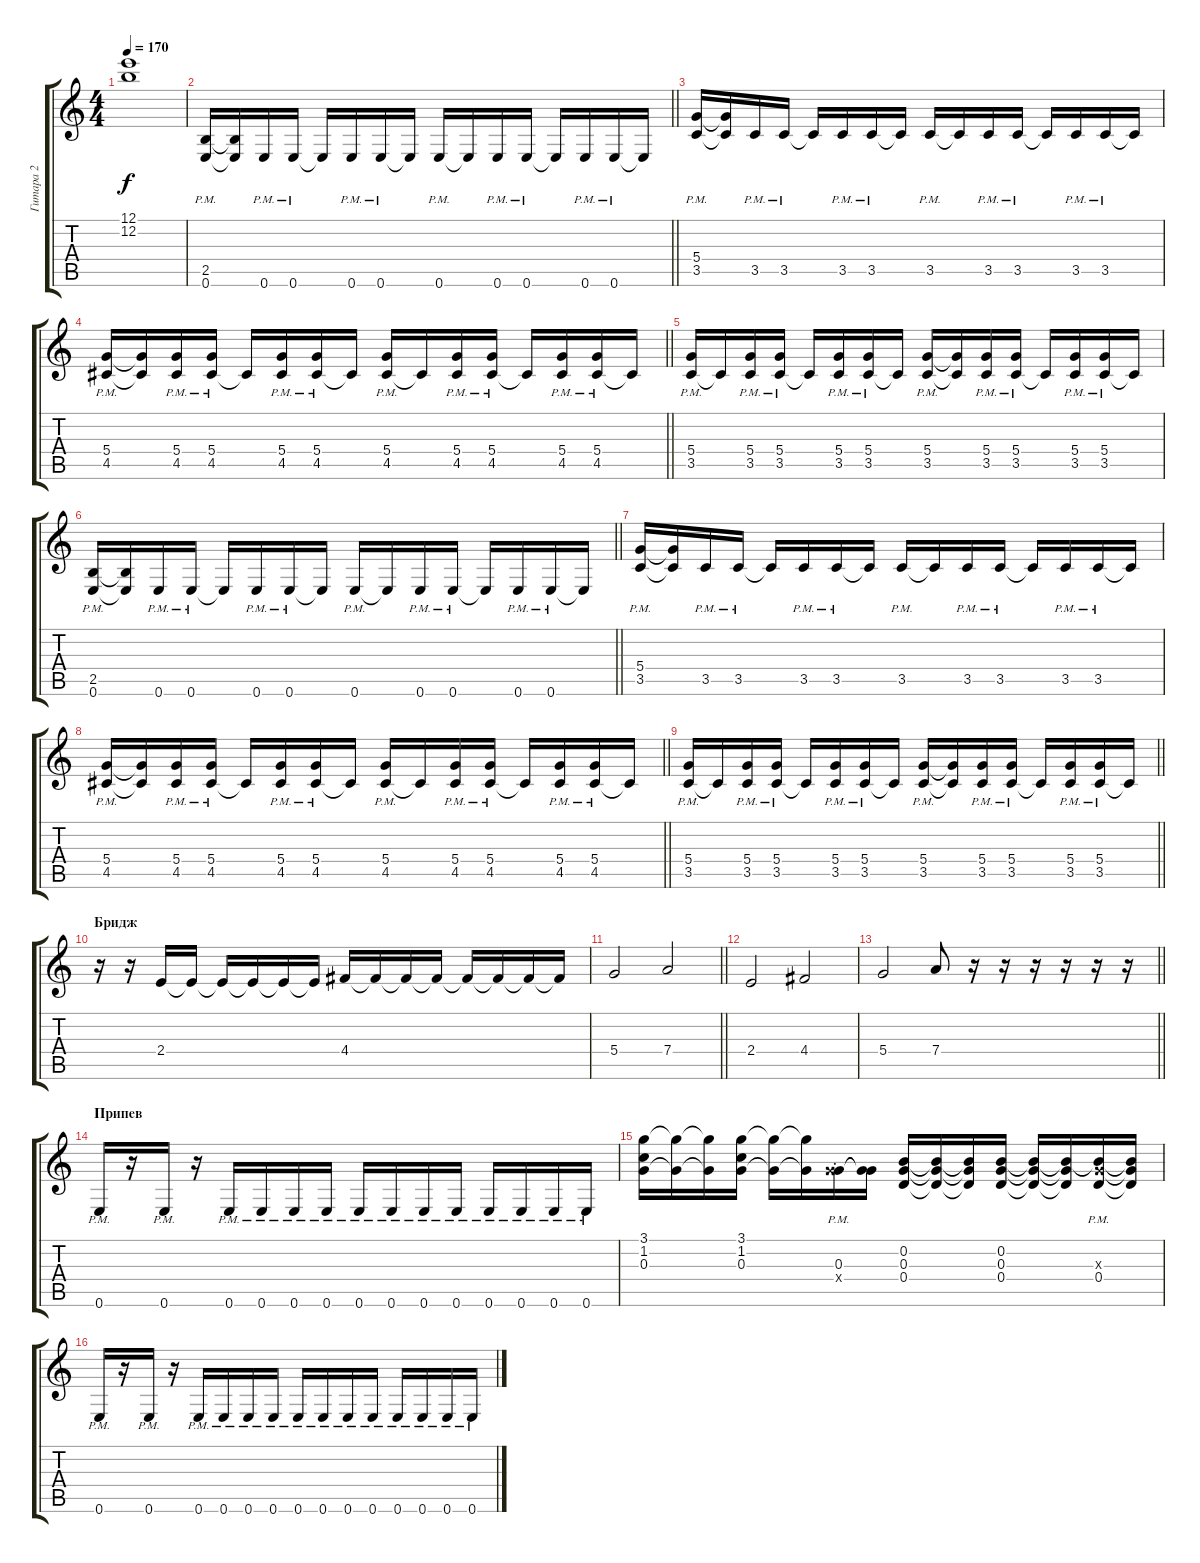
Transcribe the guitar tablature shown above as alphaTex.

\track ("Гитара 2" "Гитара 2") {instrument distortionguitar}
\staff {score tabs}
\tuning (E4 B3 G3 D3 A2 E2) {hide}
\ts (4 4)
\tempo 170
\clef g2
\ks c
(12.1{t} 12.2{t}).1{dy f} |
\barLineRight lightlight
(2.5{pm} 0.6).16 (2.5{t} 0.6{t}).16 0.6{pm}.16 0.6{pm}.16 0.6{t}.16 0.6{pm}.16 0.6{pm}.16 0.6{t}.16 0.6{pm}.16 0.6{t}.16 0.6{pm}.16 0.6{pm}.16 0.6{t}.16 0.6{pm}.16 0.6{pm}.16 0.6{t}.16 |
(5.4 3.5{pm}).16 (5.4{t} 3.5{t}).16 3.5{pm}.16 3.5{pm}.16 3.5{t}.16 3.5{pm}.16 3.5{pm}.16 3.5{t}.16 3.5{pm}.16 3.5{t}.16 3.5{pm}.16 3.5{pm}.16 3.5{t}.16 3.5{pm}.16 3.5{pm}.16 3.5{t}.16 |
\barLineRight lightlight
(5.4 4.5{pm}).16 (5.4{t} 4.5{t}).16 (5.4{pm} 4.5{pm}).16 (5.4{pm} 4.5{pm}).16 4.5{t}.16 (5.4{pm} 4.5{pm}).16 (5.4{pm} 4.5{pm}).16 4.5{t}.16 (5.4{pm} 4.5{pm}).16 4.5{t}.16 (5.4{pm} 4.5{pm}).16 (5.4{pm} 4.5{pm}).16 4.5{t}.16 (5.4{pm} 4.5{pm}).16 (5.4{pm} 4.5{pm}).16 4.5{t}.16 |
(5.4{pm} 3.5).16 3.5{t}.16 (5.4 3.5{pm}).16 (5.4 3.5{pm}).16 3.5{t}.16 (5.4 3.5{pm}).16 (5.4 3.5{pm}).16 3.5{t}.16 (5.4 3.5{pm}).16 (5.4{t} 3.5{t}).16 (5.4 3.5{pm}).16 (5.4 3.5{pm}).16 3.5{t}.16 (5.4 3.5{pm}).16 (5.4 3.5{pm}).16 3.5{t}.16 |
\barLineRight lightlight
(2.5{pm} 0.6).16 (2.5{t} 0.6{t}).16 0.6{pm}.16 0.6{pm}.16 0.6{t}.16 0.6{pm}.16 0.6{pm}.16 0.6{t}.16 0.6{pm}.16 0.6{t}.16 0.6{pm}.16 0.6{pm}.16 0.6{t}.16 0.6{pm}.16 0.6{pm}.16 0.6{t}.16 |
(5.4{pm} 3.5).16 (5.4{t} 3.5{t}).16 3.5{pm}.16 3.5{pm}.16 3.5{t}.16 3.5{pm}.16 3.5{pm}.16 3.5{t}.16 3.5{pm}.16 3.5{t}.16 3.5{pm}.16 3.5{pm}.16 3.5{t}.16 3.5{pm}.16 3.5{pm}.16 3.5{t}.16 |
\barLineRight lightlight
(5.4{pm} 4.5).16 (5.4{t} 4.5{t}).16 (5.4{pm} 4.5{pm}).16 (5.4{pm} 4.5{pm}).16 4.5{t}.16 (5.4{pm} 4.5{pm}).16 (5.4{pm} 4.5{pm}).16 4.5{t}.16 (5.4{pm} 4.5{pm}).16 4.5{t}.16 (5.4{pm} 4.5{pm}).16 (5.4{pm} 4.5{pm}).16 4.5{t}.16 (5.4{pm} 4.5{pm}).16 (5.4{pm} 4.5{pm}).16 4.5{t}.16 |
\barLineRight lightlight
(5.4{pm} 3.5).16 3.5{t}.16 (5.4 3.5{pm}).16 (5.4 3.5{pm}).16 3.5{t}.16 (5.4 3.5{pm}).16 (5.4 3.5{pm}).16 3.5{t}.16 (5.4 3.5{pm}).16 (5.4{t} 3.5{t}).16 (5.4 3.5{pm}).16 (5.4 3.5{pm}).16 3.5{t}.16 (5.4 3.5{pm}).16 (5.4 3.5{pm}).16 3.5{t}.16 |
\section ("" "Бридж")
r.16 r.16 2.4.16 2.4{t}.16 2.4{t}.16 2.4{t}.16 2.4{t}.16 2.4{t}.16 4.4.16 4.4{t}.16 4.4{t}.16 4.4{t}.16 4.4{t}.16 4.4{t}.16 4.4{t}.16 4.4{t}.16 |
\barLineRight lightlight
5.4.2 7.4.2 |
2.4.2 4.4.2 |
\barLineRight lightlight
5.4.2 7.4.8 r.16 r.16 r.16 r.16 r.16 r.16 |
\section ("" "Припев")
0.6{pm}.16 r.16 0.6{pm}.16 r.16 0.6{pm}.16 0.6{pm}.16 0.6{pm}.16 0.6{pm}.16 0.6{pm}.16 0.6{pm}.16 0.6{pm}.16 0.6{pm}.16 0.6{pm}.16 0.6{pm}.16 0.6{pm}.16 0.6{pm}.16 |
(3.1 1.2 0.3).16 (3.1{t} 0.3{t}).16 (3.1{t} 0.3{t}).16 (3.1 1.2 0.3).16 (3.1{t} 0.3{t}).16 (3.1{t} 0.3{t}).16 (0.3{pm st} 5.4{pm x}).16 (0.3{t} 5.4{t}).16 (0.2 0.3 0.4).16 (0.2{t} 0.3{t} 0.4{t}).16 (0.2{t} 0.3{t} 0.4{t}).16 (0.2 0.3 0.4).16 (0.2{t} 0.3{t} 0.4{t}).16 (0.2{t} 0.3{t} 0.4{t}).16 (0.2{t} 0.3{x} 0.4{pm}).16 (0.2{t} 0.3{t} 0.4{t}).16 |
0.6{pm}.16 r.16 0.6{pm}.16 r.16 0.6{pm}.16 0.6{pm}.16 0.6{pm}.16 0.6{pm}.16 0.6{pm}.16 0.6{pm}.16 0.6{pm}.16 0.6{pm}.16 0.6{pm}.16 0.6{pm}.16 0.6{pm}.16 0.6{pm}.16
